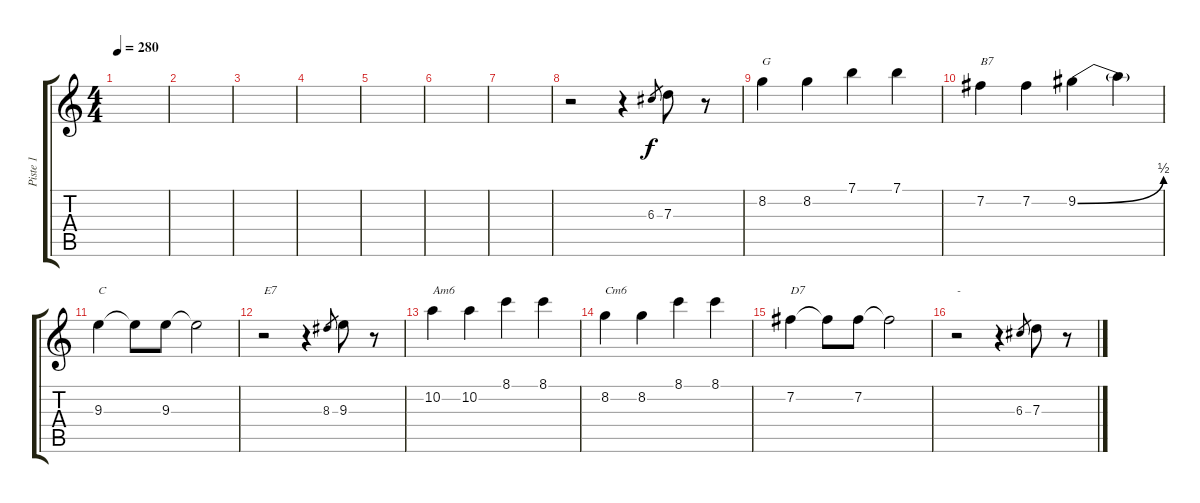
\track ("Piste 1" "Piste 1") {instrument acousticguitarsteel}
\staff {score tabs}
\tuning (E4 B3 G3 D3 A2 E2) {hide}
\ts (4 4)
\tempo 280
\clef g2
\ks c
|
|
|
|
|
|
|
r.2 r.4 6.3.8{gr} 7.3.8 r.8 |
8.2.4{txt "G"} 8.2.4 7.1.4 7.1.4 |
7.2.4{txt "B7"} 7.2.4 9.2{be (bend 0 0 60 2)}.4 9.2{t}.4 |
9.3.4{txt "C"} 9.3{t}.8 9.3.8 9.3{t}.2 |
r.2{txt "E7"} r.4 8.3.8{gr} 9.3.8 r.8 |
10.2.4{txt "Am6"} 10.2.4 8.1.4 8.1.4 |
8.2.4{txt "Cm6"} 8.2.4 8.1.4 8.1.4 |
7.2.4{txt "D7"} 7.2{t}.8 7.2.8 7.2{t}.2 |
r.2{txt "-"} r.4 6.3.8{gr} 7.3.8 r.8
